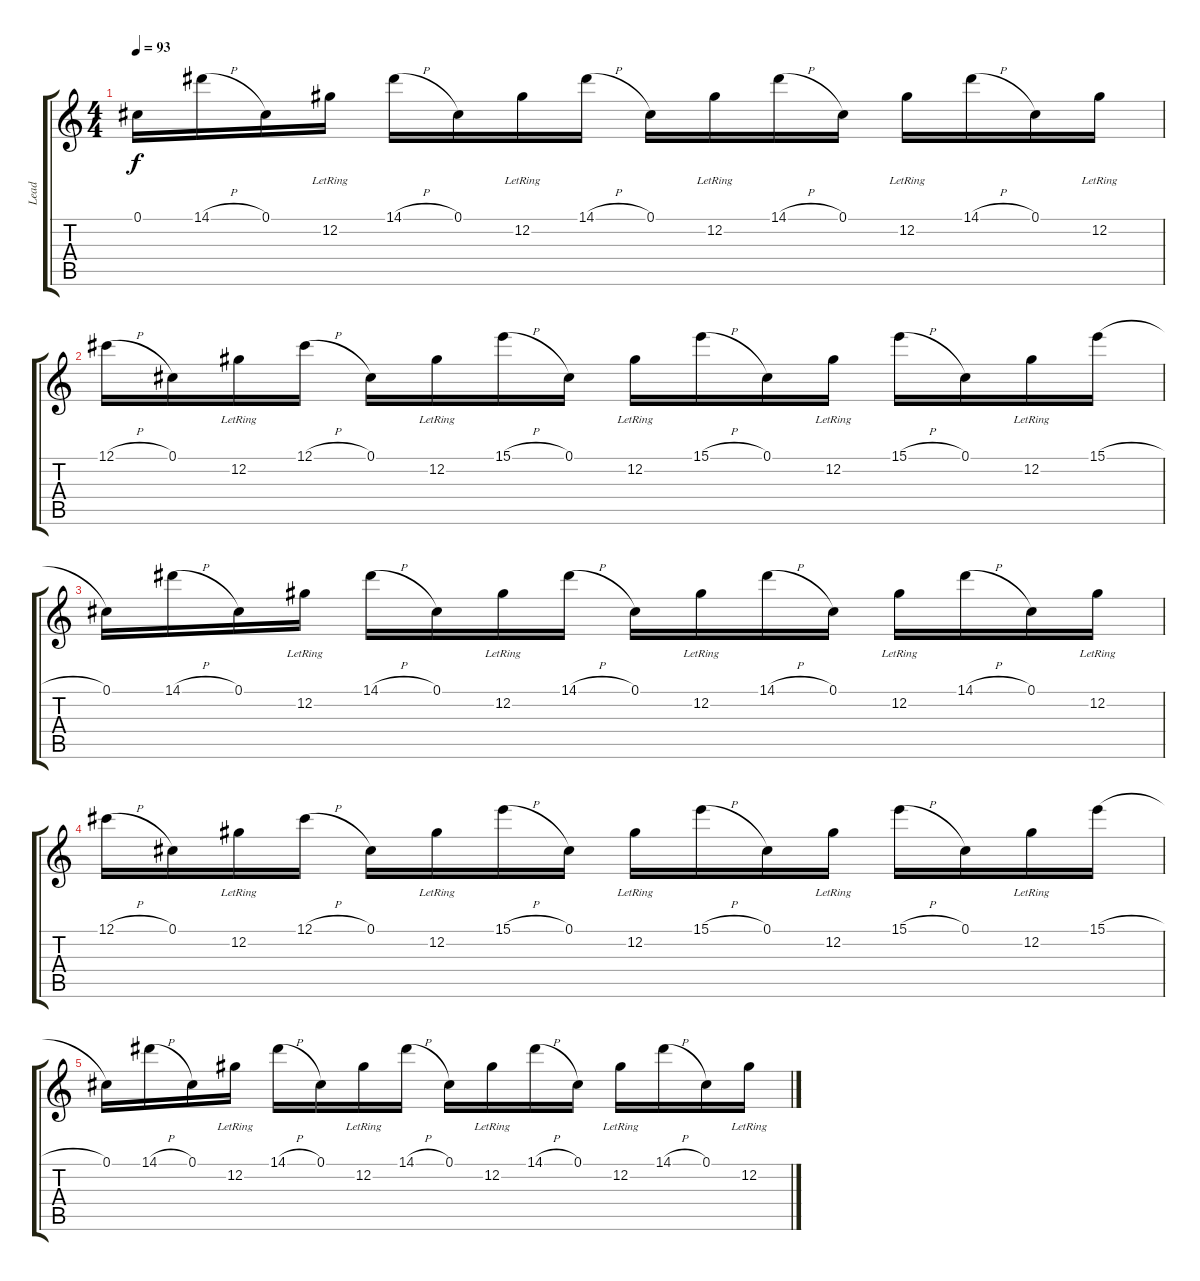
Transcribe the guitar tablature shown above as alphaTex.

\track ("Lead" "Lead") {instrument overdrivenguitar}
\staff {score tabs}
\tuning (Db4 Ab3 E3 B2 Gb2 Db2) {hide}
\ts (4 4)
\tempo 93
\clef g2
\ks c
0.1.16{dy f} 14.1{h}.16 0.1.16 12.2{lr}.16 14.1{h}.16 0.1.16 12.2{lr}.16 14.1{h}.16 0.1.16 12.2{lr}.16 14.1{h}.16 0.1.16 12.2{lr}.16 14.1{h}.16 0.1.16 12.2{lr}.16 |
12.1{h}.16 0.1.16 12.2{lr}.16 12.1{h}.16 0.1.16 12.2{lr}.16 15.1{h}.16 0.1.16 12.2{lr}.16 15.1{h}.16 0.1.16 12.2{lr}.16 15.1{h}.16 0.1.16 12.2{lr}.16 15.1{h}.16 |
0.1.16 14.1{h}.16 0.1.16 12.2{lr}.16 14.1{h}.16 0.1.16 12.2{lr}.16 14.1{h}.16 0.1.16 12.2{lr}.16 14.1{h}.16 0.1.16 12.2{lr}.16 14.1{h}.16 0.1.16 12.2{lr}.16 |
12.1{h}.16 0.1.16 12.2{lr}.16 12.1{h}.16 0.1.16 12.2{lr}.16 15.1{h}.16 0.1.16 12.2{lr}.16 15.1{h}.16 0.1.16 12.2{lr}.16 15.1{h}.16 0.1.16 12.2{lr}.16 15.1{h}.16 |
0.1.16 14.1{h}.16 0.1.16 12.2{lr}.16 14.1{h}.16 0.1.16 12.2{lr}.16 14.1{h}.16 0.1.16 12.2{lr}.16 14.1{h}.16 0.1.16 12.2{lr}.16 14.1{h}.16 0.1.16 12.2{lr}.16
